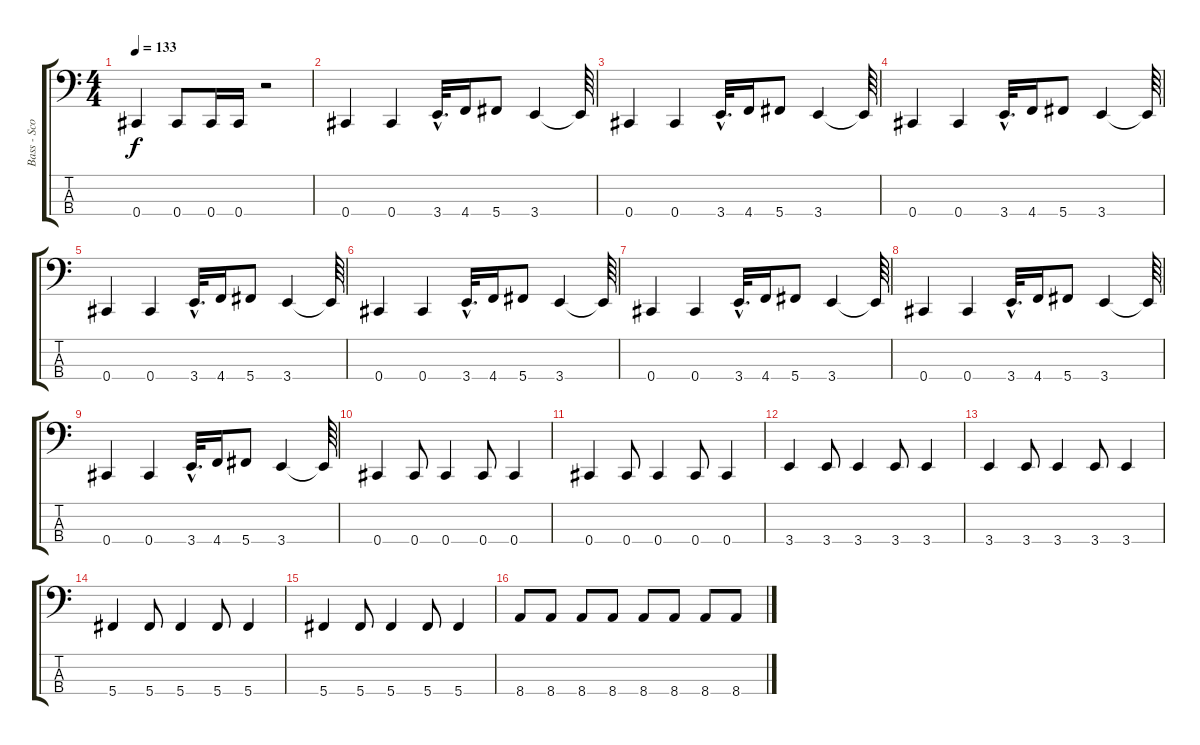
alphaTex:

\track ("Bass - Scott Lucas" "Bass - Sco") {instrument fretlessbass}
\staff {score tabs}
\tuning (Gb2 Db2 Ab1 Db1) {hide}
\ts (4 4)
\tempo 133
\clef f4
\ks c
0.4.4{dy f} 0.4.8 0.4.16 0.4.16 r.2 |
0.4.4 0.4.4 3.4{hac}.32{d} 4.4.16 5.4.8 3.4.4 3.4{t}.64 |
0.4.4 0.4.4 3.4{hac}.32{d} 4.4.16 5.4.8 3.4.4 3.4{t}.64 |
0.4.4 0.4.4 3.4{hac}.32{d} 4.4.16 5.4.8 3.4.4 3.4{t}.64 |
0.4.4 0.4.4 3.4{hac}.32{d} 4.4.16 5.4.8 3.4.4 3.4{t}.64 |
0.4.4 0.4.4 3.4{hac}.32{d} 4.4.16 5.4.8 3.4.4 3.4{t}.64 |
0.4.4 0.4.4 3.4{hac}.32{d} 4.4.16 5.4.8 3.4.4 3.4{t}.64 |
0.4.4 0.4.4 3.4{hac}.32{d} 4.4.16 5.4.8 3.4.4 3.4{t}.64 |
0.4.4 0.4.4 3.4{hac}.32{d} 4.4.16 5.4.8 3.4.4 3.4{t}.64 |
0.4.4 0.4.8 0.4.4 0.4.8 0.4.4 |
0.4.4 0.4.8 0.4.4 0.4.8 0.4.4 |
3.4.4 3.4.8 3.4.4 3.4.8 3.4.4 |
3.4.4 3.4.8 3.4.4 3.4.8 3.4.4 |
5.4.4 5.4.8 5.4.4 5.4.8 5.4.4 |
5.4.4 5.4.8 5.4.4 5.4.8 5.4.4 |
8.4.8 8.4.8 8.4.8 8.4.8 8.4.8 8.4.8 8.4.8 8.4.8
